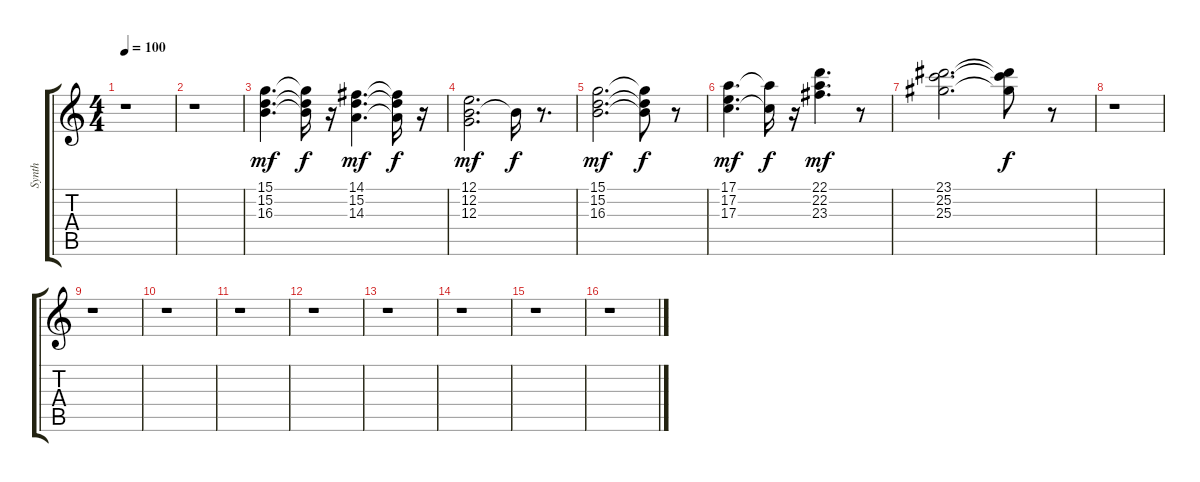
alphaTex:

\track ("Synth" "Synth") {instrument synthvoice}
\staff {score tabs}
\tuning (E4 B3 G3 D3 A2 E2) {hide}
\ts (4 4)
\tempo 100
\clef g2
\ks c
r.1{dy mf} |
r.1 |
(15.1 15.2 16.3).4{d} (15.1{t} 15.2{t} 16.3{t}).16{dy f} r.16 (14.1 15.2 14.3).4{d dy mf} (14.1{t} 15.2{t} 14.3{t}).16{dy f} r.16 |
(12.1 12.2 12.3).2{d dy mf} 12.2{t}.16{dy f} r.8{d} |
(15.1 15.2 16.3).2{d dy mf} (15.1{t} 15.2{t} 16.3{t}).8{dy f} r.8 |
(17.1 17.2 17.3).4{d dy mf} (17.1{t} 17.3{t}).16{dy f} r.16 (22.1 22.2 23.3).4{d dy mf} r.8 |
(23.1 25.2 25.3).2{d} (23.1{t} 25.2{t} 25.3{t}).8{dy f} r.8 |
r.1 |
r.1 |
r.1 |
r.1 |
r.1 |
r.1 |
r.1 |
r.1 |
r.1
